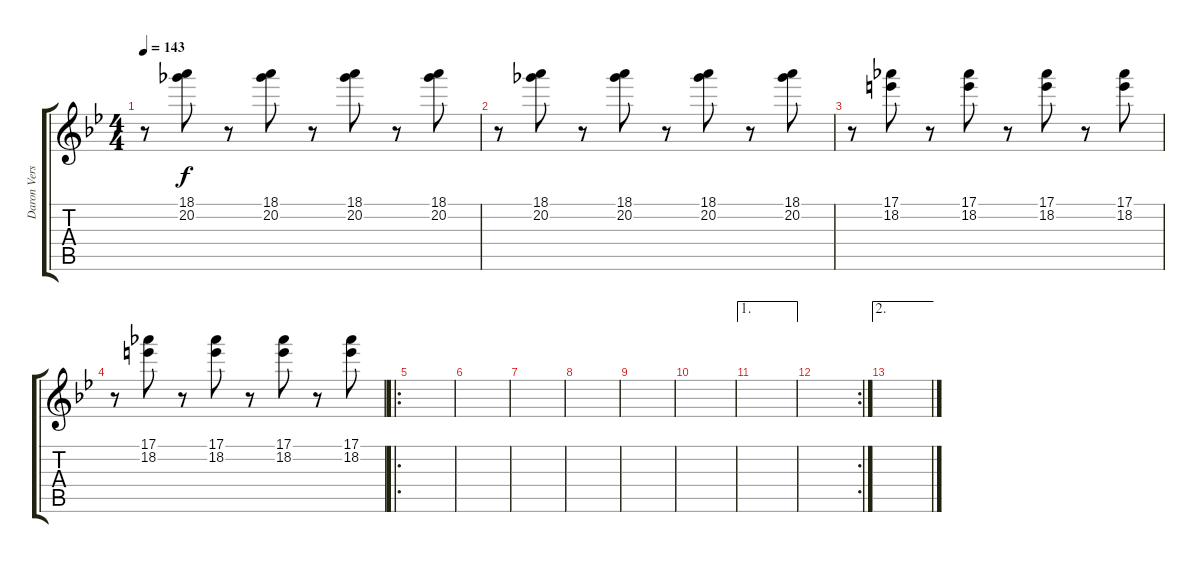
\track ("Daron Verse 3" "Daron Vers") {instrument electricguitarjazz}
\staff {score tabs}
\tuning (Eb4 Bb3 Gb3 Db3 Ab2 Db2) {hide}
\ts (4 4)
\tempo 143
\clef g2
\ks bb
r.8{dy f} (18.1 20.2).8 r.8 (18.1 20.2).8 r.8 (18.1 20.2).8 r.8 (18.1 20.2).8 |
r.8 (18.1 20.2).8 r.8 (18.1 20.2).8 r.8 (18.1 20.2).8 r.8 (18.1 20.2).8 |
r.8 (17.1 18.2).8 r.8 (17.1 18.2).8 r.8 (17.1 18.2).8 r.8 (17.1 18.2).8 |
r.8 (17.1 18.2).8 r.8 (17.1 18.2).8 r.8 (17.1 18.2).8 r.8 (17.1 18.2).8 |
\ro
|
|
|
|
|
|
\ae 1
|
\rc 2
|
\ae 2
